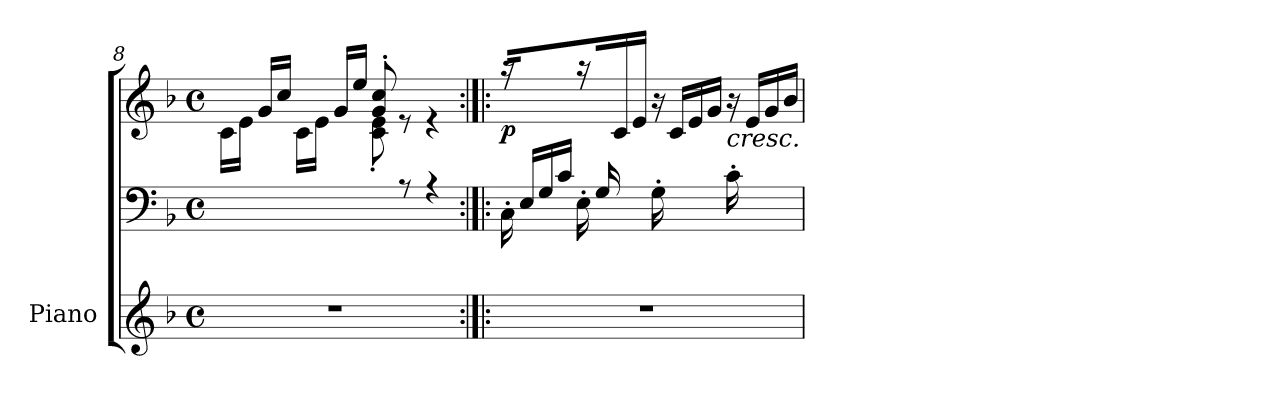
**kern	**kern	**kern	**dynam
*part1	*part1	*part1	*part1
*staff3	*staff2	*staff1	*staff1/2/3
*I"Piano	*	*	*
*I'Pno	*	*	*
*clefG2	*clefF4	*clefG2	*
*k[b-]	*k[b-]	*k[b-]	*
*M4/4	*M4/4	*M4/4	*
*met(c)	*met(c)	*met(c)	*
=8	=8	=8	=8
*	*	*^	*
1r	8ryy	8ryy	16c\LL	.
.	.	.	16e\JJ	.
.	8ryy	16g/LL	8ryy	.
.	.	16cc/JJ	.	.
.	8ryy	8ryy	16c\LL	.
.	.	.	16e\JJ	.
.	8ryy	16g/LL	8ryy	.
.	.	16ee/JJ	.	.
.	8ryy	8g/'> 8cc/'>	8c\'< 8e\'<	.
.	8rA	8re	4.ryy	.
.	4rA	4re	.	.
*	*	*v	*v	*
!!LO:LB:g=z
=9:|!|:	=9:|!|:	=9:|!|:	=9:|!|:
*	*^	*	*
!	!	!	!	!LO:DY:b
1r	16ryy	16C<'<\	16raa	p
.	(>16E/LL	8.ryy	8.ryy	.
.	16G/	.	.	.
.	16c/JJ	.	.	.
.	16ryy	16E<'<\	16raa	.
.	16G/LL	8.ryy	16ryy	.
.	2ryy	.	16c/	.
.	.	.	16e/JJ	.
.	.	16G'\	16r	.
.	.	8.ryy	16c/LL	.
.	.	.	16e/	.
.	.	.	16g/JJ	.
!	!	!	!LO:TX:b:i:t=cresc.	!
.	.	16c'\	16r	.
.	.	8.ryy	16e/LL	.
.	8ryy	.	16g/	.
.	.	.	16b-/JJ)	.
*	*v	*v	*	*
=	=	=	=
*-	*-	*-	*-
